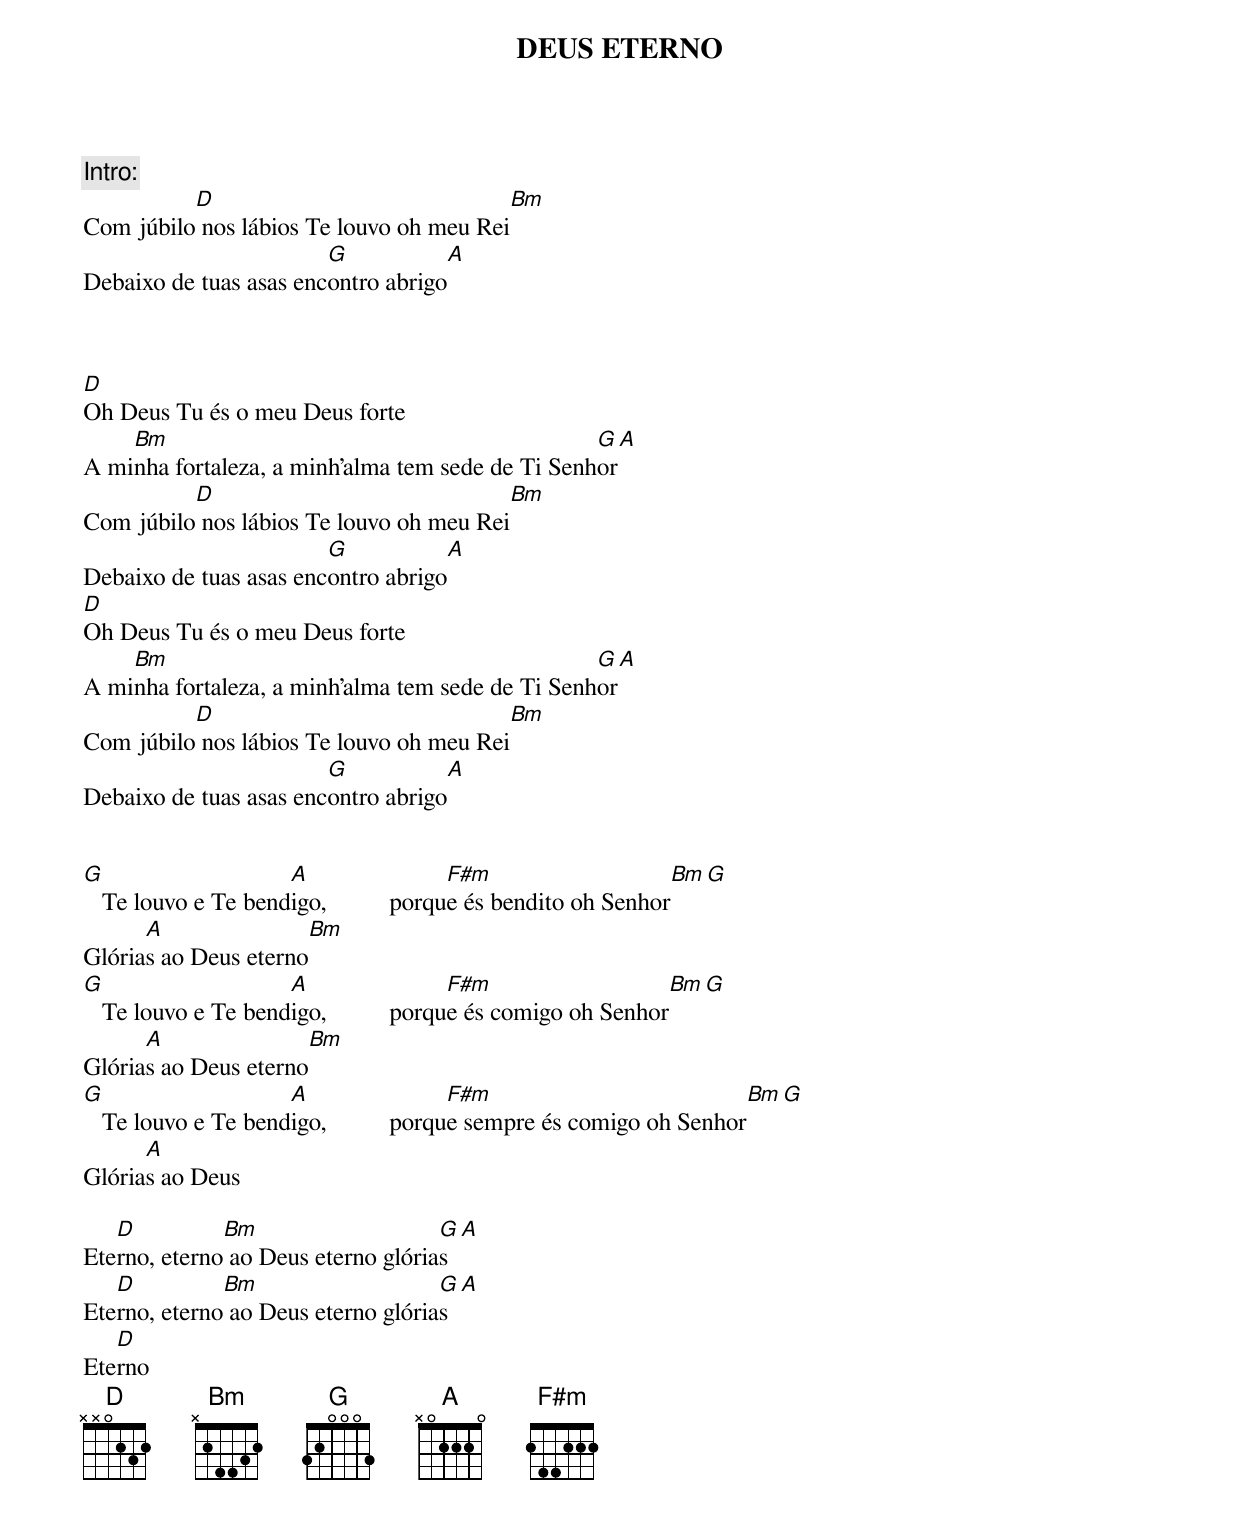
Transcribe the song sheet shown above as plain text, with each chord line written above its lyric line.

DEUS ETERNO

Intro:
          D                               Bm
Com júbilo nos lábios Te louvo oh meu Rei
			G                       A
Debaixo de tuas asas encontro abrigo



D
Oh Deus Tu és o meu Deus forte
    Bm     	       		   		  G            A
A minha fortaleza, a minh'alma tem sede de Ti Senhor
          D                               Bm
Com júbilo nos lábios Te louvo oh meu Rei
			G                       A
Debaixo de tuas asas encontro abrigo
D
Oh Deus Tu és o meu Deus forte
    Bm     	       		   		  G            A
A minha fortaleza, a minh'alma tem sede de Ti Senhor
          D                               Bm
Com júbilo nos lábios Te louvo oh meu Rei
			G                       A
Debaixo de tuas asas encontro abrigo


G                    A                  F#m                          Bm           G
   Te louvo e Te bendigo,          porque és bendito oh Senhor
      A                      Bm
Glórias ao Deus eterno
G                    A                  F#m                       Bm              G
   Te louvo e Te bendigo,          porque és comigo oh Senhor
      A                      Bm
Glórias ao Deus eterno
G                    A                  F#m                                     Bm              G
   Te louvo e Te bendigo,          porque sempre és comigo oh Senhor
      A
Glórias ao Deus

   D          Bm                    G         A
Eterno, eterno ao Deus eterno glórias
   D          Bm                    G         A
Eterno, eterno ao Deus eterno glórias
   D
Eterno
